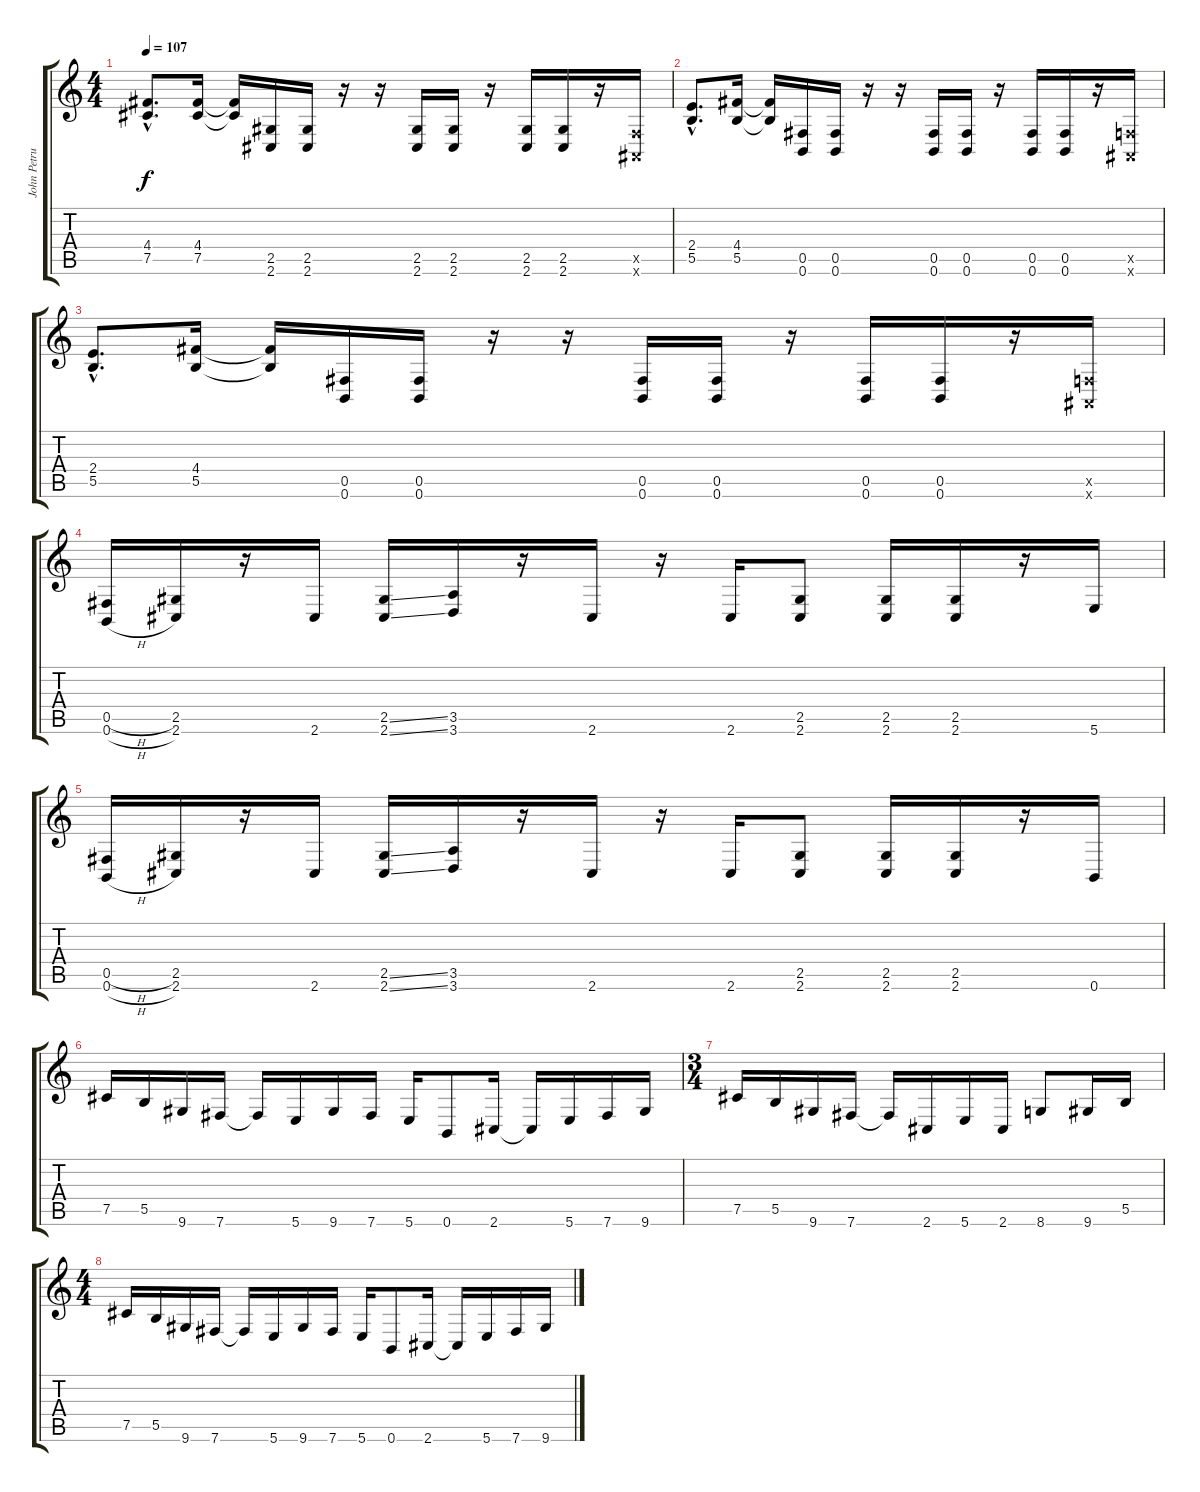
\track ("John Petrucci" "John Petru") {instrument distortionguitar}
\staff {score tabs}
\tuning (E4 B3 G3 D3 Gb2 B1) {hide}
\ts (4 4)
\tempo 107
\clef g2
\ks c
(4.4{hac} 7.5{hac}).8{d dy f} (4.4 7.5).16 (4.4{t} 7.5{t}).16 (2.5 2.6).16 (2.5 2.6).16 r.16 r.16 (2.5 2.6).16 (2.5 2.6).16 r.16 (2.5 2.6).16 (2.5 2.6).16 r.16 (-1.5{x} -1.6{x}).16 |
(2.4{hac} 5.5{hac}).8{d} (4.4 5.5).16 (4.4{t} 5.5{t}).16 (0.5 0.6).16 (0.5 0.6).16 r.16 r.16 (0.5 0.6).16 (0.5 0.6).16 r.16 (0.5 0.6).16 (0.5 0.6).16 r.16 (-1.5{x} -1.6{x}).16 |
(2.4{hac} 5.5{hac}).8{d} (4.4 5.5).16 (4.4{t} 5.5{t}).16 (0.5 0.6).16 (0.5 0.6).16 r.16 r.16 (0.5 0.6).16 (0.5 0.6).16 r.16 (0.5 0.6).16 (0.5 0.6).16 r.16 (-1.5{x} -1.6{x}).16 |
(0.5{h} 0.6{h}).16 (2.5 2.6).16 r.16 2.6.16 (2.5{ss} 2.6{ss}).16 (3.5 3.6).16 r.16 2.6.16 r.16 2.6.16 (2.5 2.6).8 (2.5 2.6).16 (2.5 2.6).16 r.16 5.6.16 |
(0.5{h} 0.6{h}).16 (2.5 2.6).16 r.16 2.6.16 (2.5{ss} 2.6{ss}).16 (3.5 3.6).16 r.16 2.6.16 r.16 2.6.16 (2.5 2.6).8 (2.5 2.6).16 (2.5 2.6).16 r.16 0.6.16 |
7.5.16 5.5.16 9.6.16 7.6.16 7.6{t}.16 5.6.16 9.6.16 7.6.16 5.6.16 0.6.8 2.6.16 2.6{t}.16 5.6.16 7.6.16 9.6.16 |
\ts (3 4)
7.5.16 5.5.16 9.6.16 7.6.16 7.6{t}.16 2.6.16 5.6.16 2.6.16 8.6.8 9.6.16 5.5.16 |
\ts (4 4)
7.5.16 5.5.16 9.6.16 7.6.16 7.6{t}.16 5.6.16 9.6.16 7.6.16 5.6.16 0.6.8 2.6.16 2.6{t}.16 5.6.16 7.6.16 9.6.16
